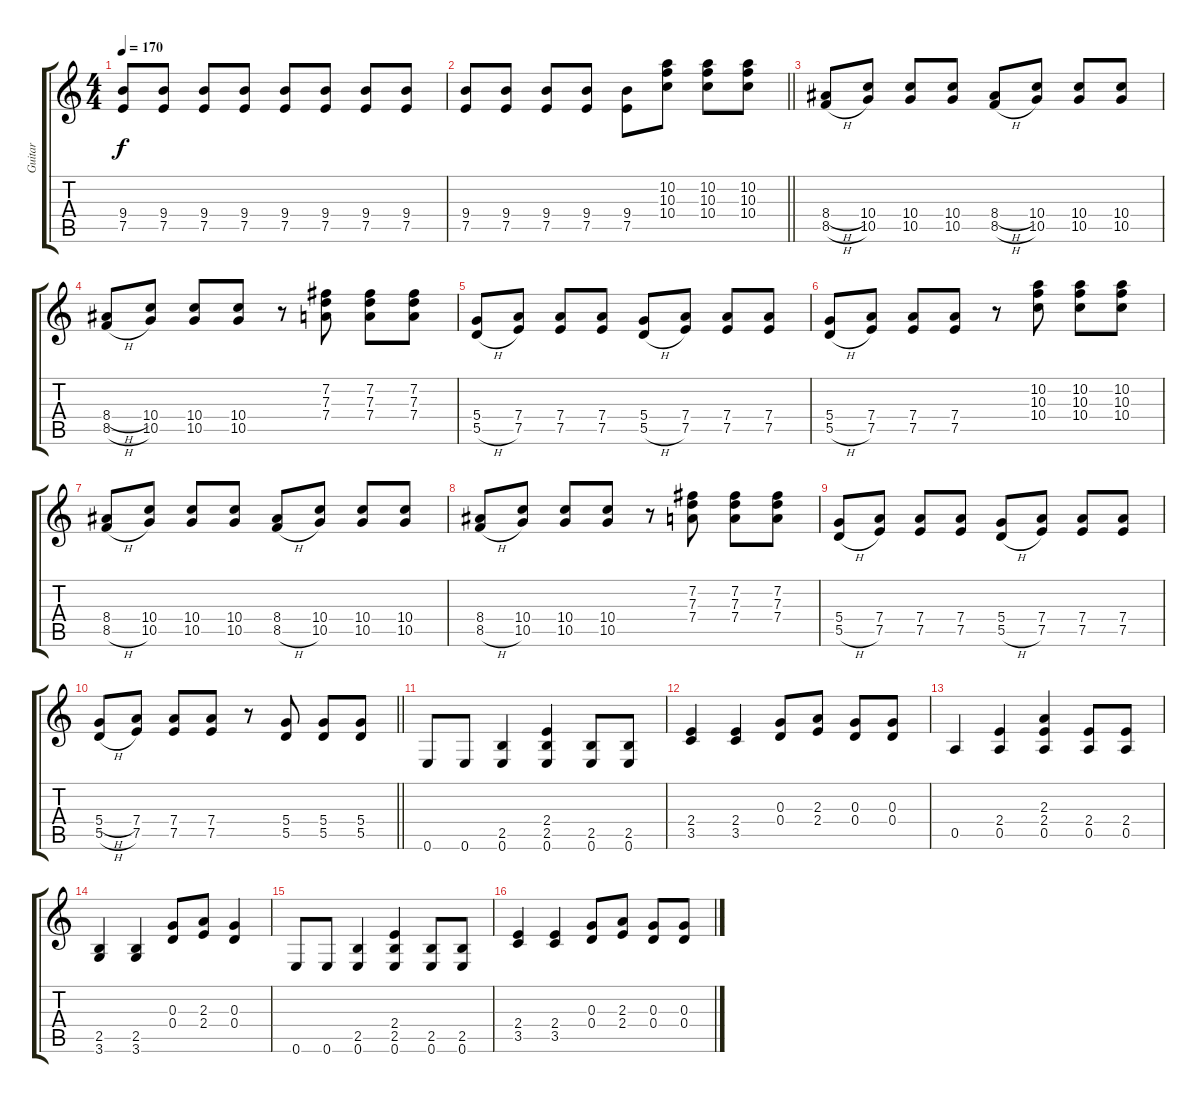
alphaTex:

\track ("Guitar" "Guitar") {instrument overdrivenguitar}
\staff {score tabs}
\tuning (E4 B3 G3 D3 A2 E2) {hide}
\ts (4 4)
\tempo 170
\clef g2
\ks c
(9.4 7.5).8{dy f instrument overdrivenguitar} (9.4 7.5).8 (9.4 7.5).8 (9.4 7.5).8 (9.4 7.5).8 (9.4 7.5).8 (9.4 7.5).8 (9.4 7.5).8 |
\barLineRight lightlight
(9.4 7.5).8 (9.4 7.5).8 (9.4 7.5).8 (9.4 7.5).8 (9.4 7.5).8 (10.2 10.3 10.4).8 (10.2 10.3 10.4).8 (10.2 10.3 10.4).8 |
(8.4{h} 8.5{h}).8 (10.4 10.5).8 (10.4 10.5).8 (10.4 10.5).8 (8.4{h} 8.5{h}).8 (10.4 10.5).8 (10.4 10.5).8 (10.4 10.5).8 |
(8.4{h} 8.5{h}).8 (10.4 10.5).8 (10.4 10.5).8 (10.4 10.5).8 r.8 (7.2 7.3 7.4).8 (7.2 7.3 7.4).8 (7.2 7.3 7.4).8 |
(5.4 5.5{h}).8 (7.4 7.5).8 (7.4 7.5).8 (7.4 7.5).8 (5.4 5.5{h}).8 (7.4 7.5).8 (7.4 7.5).8 (7.4 7.5).8 |
(5.4 5.5{h}).8 (7.4 7.5).8 (7.4 7.5).8 (7.4 7.5).8 r.8 (10.2 10.3 10.4).8 (10.2 10.3 10.4).8 (10.2 10.3 10.4).8 |
(8.4 8.5{h}).8 (10.4 10.5).8 (10.4 10.5).8 (10.4 10.5).8 (8.4 8.5{h}).8 (10.4 10.5).8 (10.4 10.5).8 (10.4 10.5).8 |
(8.4 8.5{h}).8 (10.4 10.5).8 (10.4 10.5).8 (10.4 10.5).8 r.8 (7.2 7.3 7.4).8 (7.2 7.3 7.4).8 (7.2 7.3 7.4).8 |
(5.4 5.5{h}).8 (7.4 7.5).8 (7.4 7.5).8 (7.4 7.5).8 (5.4 5.5{h}).8 (7.4 7.5).8 (7.4 7.5).8 (7.4 7.5).8 |
\barLineRight lightlight
(5.4{h} 5.5{h}).8 (7.4 7.5).8 (7.4 7.5).8 (7.4 7.5).8 r.8 (5.4 5.5).8 (5.4 5.5).8 (5.4 5.5).8 |
0.6.8 0.6.8 (2.5 0.6).4 (2.4 2.5 0.6).4 (2.5 0.6).8 (2.5 0.6).8 |
(2.4 3.5).4 (2.4 3.5).4 (0.3 0.4).8 (2.3 2.4).8 (0.3 0.4).8 (0.3 0.4).8 |
0.5.4 (2.4 0.5).4 (2.3 2.4 0.5).4 (2.4 0.5).8 (2.4 0.5).8 |
(2.5 3.6).4 (2.5 3.6).4 (0.3 0.4).8 (2.3 2.4).8 (0.3 0.4).4 |
0.6.8 0.6.8 (2.5 0.6).4 (2.4 2.5 0.6).4 (2.5 0.6).8 (2.5 0.6).8 |
(2.4 3.5).4 (2.4 3.5).4 (0.3 0.4).8 (2.3 2.4).8 (0.3 0.4).8 (0.3 0.4).8
